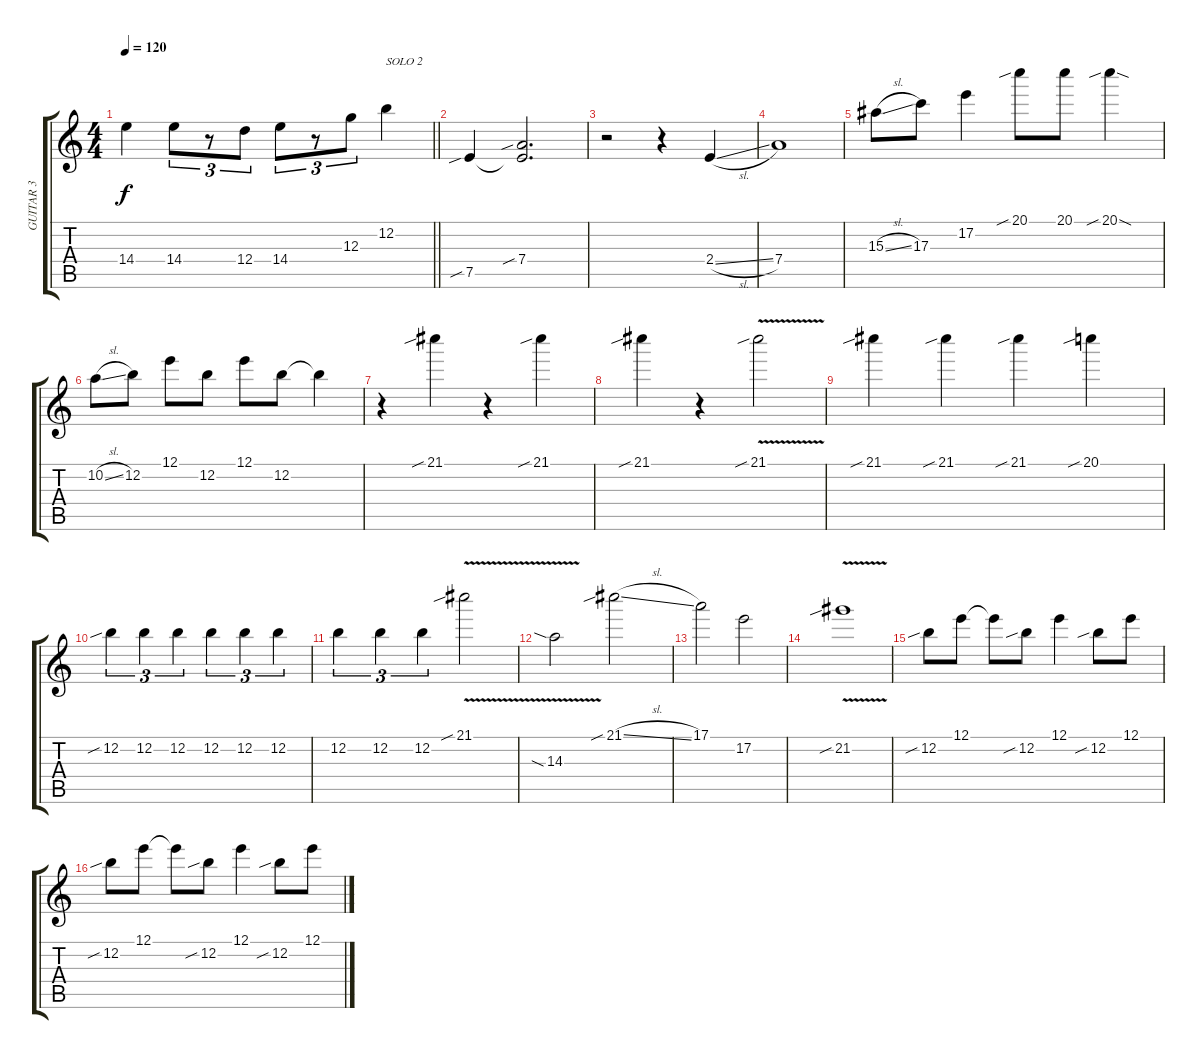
\track ("GUITAR 3  SLIDE (bottleneck)" "GUITAR 3  ") {instrument acousticguitarsteel}
\staff {score tabs}
\tuning (E4 B3 G3 D3 A2 E2) {hide}
\ts (4 4)
\tempo 120
\clef g2
\barLineRight lightlight
\ks c
14.4.4{dy f} 14.4.8{tu (3 2)} r.8{tu (3 2)} 12.4.8{tu (3 2)} 14.4.8{tu (3 2)} r.8{tu (3 2)} 12.3.8{tu (3 2)} 12.2.4{txt "SOLO 2"} |
7.5{sib}.4 (7.4{sib} 7.5{t}).2{d} |
r.2 r.4 2.4{sl}.4 |
7.4.1 |
15.3{sl}.8 17.3.8 17.2.4 20.1{sib}.8 20.1.8 20.1{sib sod}.4 |
10.2{sl}.8 12.2.8 12.1.8 12.2.8 12.1.8 12.2.8 12.2{t}.4 |
r.4 21.1{sib}.4 r.4 21.1{sib}.4 |
21.1{sib}.4 r.4 21.1{v sib}.2 |
21.1{sib}.4 21.1{sib}.4 21.1{sib}.4 20.1{sib}.4 |
12.2{sib}.4{tu (3 2)} 12.2.4{tu (3 2)} 12.2.4{tu (3 2)} 12.2.4{tu (3 2)} 12.2.4{tu (3 2)} 12.2.4{tu (3 2)} |
12.2.4{tu (3 2)} 12.2.4{tu (3 2)} 12.2.4{tu (3 2)} 21.1{v sib}.2 |
14.3{v sia}.2 21.1{sib sl}.2 |
17.1.2 17.2.2 |
21.2{v sib}.1 |
12.2{sib}.8 12.1.8 12.1{t}.8 12.2{sib}.8 12.1.4 12.2{sib}.8 12.1.8 |
12.2{sib}.8 12.1.8 12.1{t}.8 12.2{sib}.8 12.1.4 12.2{sib}.8 12.1.8
